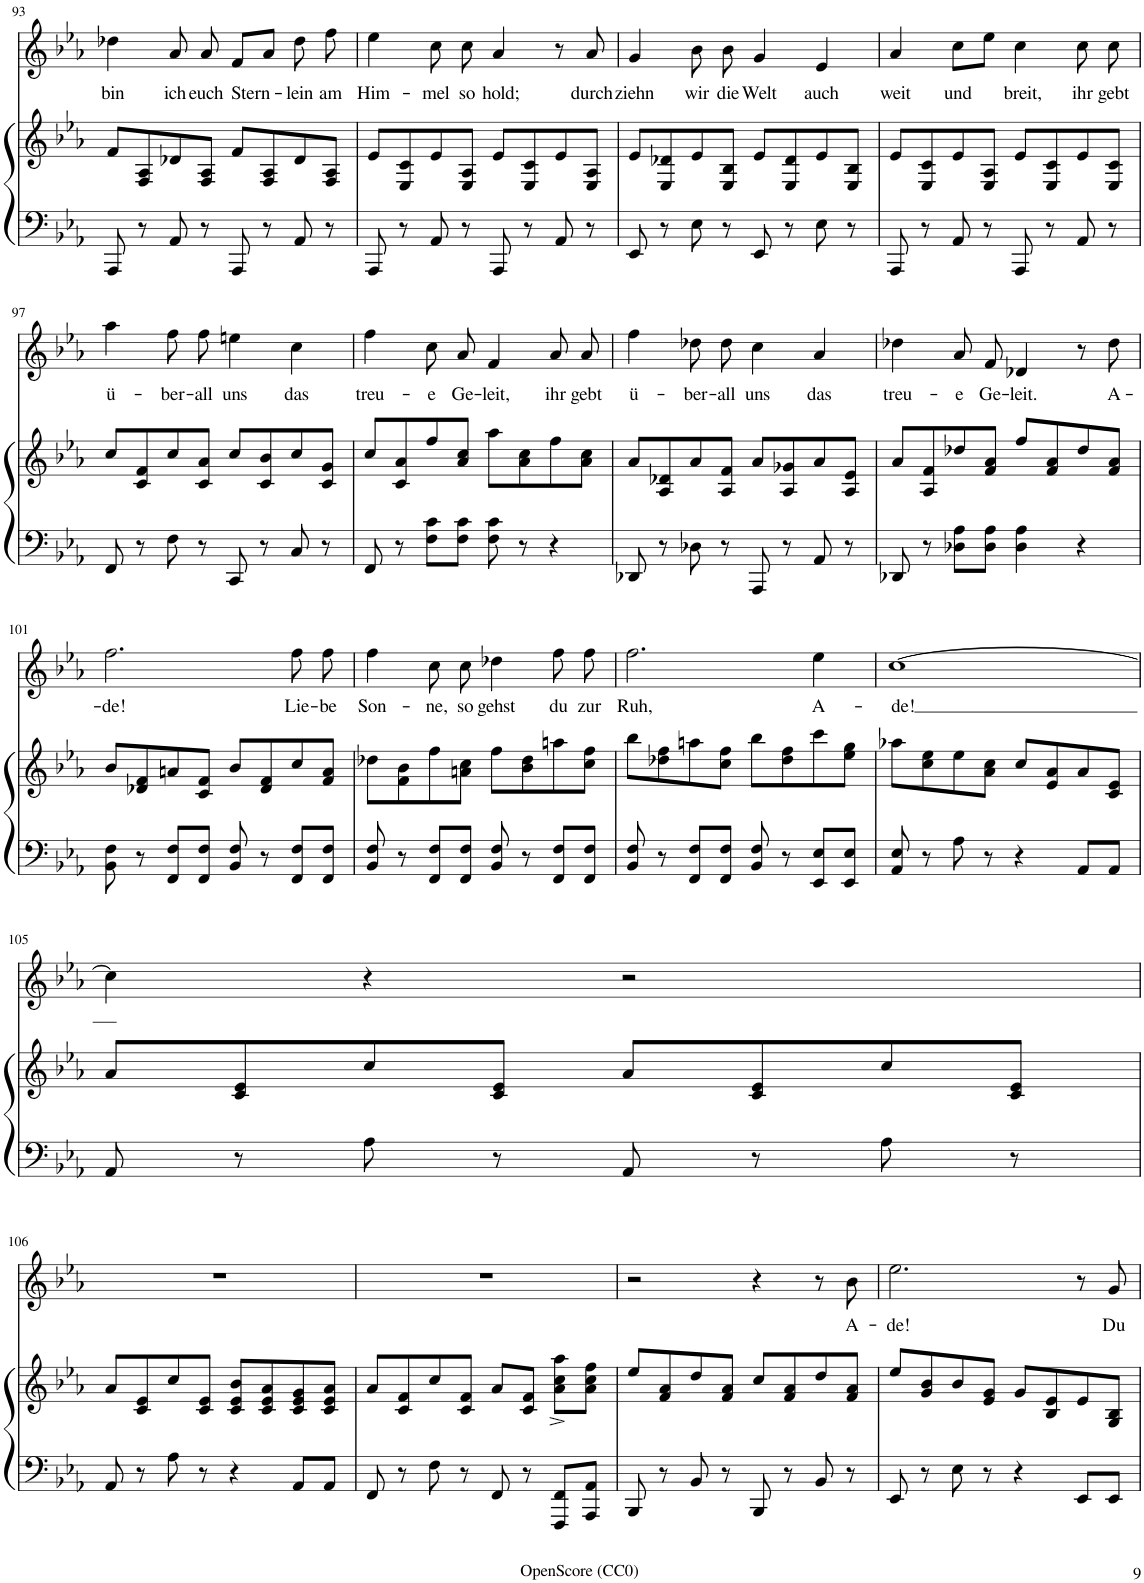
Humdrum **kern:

**kern	**kern	**kern	**text
*part2	*part2	*part1	*part1
*staff3	*staff2	*staff1	*staff1
*I"Piano	*	*I"Voice	*
*I'Pno	*	*	*
!!LO:PB:g=z
*clefF4	*clefG2	*clefG2	*
*k[b-e-a-]	*k[b-e-a-]	*k[b-e-a-]	*
*M4/4	*M4/4	*M4/4	*
*met(c)	*met(c)	*met(c)	*
=93	=93	=93	=93
!	!	!	!LO:LY:b
8AAA-/	8f/L	4dd-X\	bin
8r	8F/ 8A-/	.	.
!	!	!	!LO:LY:b
8AA-/	8d-X/	8a-/	ich
!	!	!	!LO:LY:b
8r	8F/ 8A-/J	8a-/	euch
!	!	!	!LO:LY:b
8AAA-/	8f/L	8f/L	Stern-
8r	8F/ 8A-/	8a-/J	.
!	!	!	!LO:LY:b
8AA-/	8d-/	8dd-\	-lein
!	!	!	!LO:LY:b
8r	8F/ 8A-/J	8ff\	am
=94	=94	=94	=94
!	!	!	!LO:LY:b
8AAA-/	8e-/L	4ee-\	Him-
8r	8E-/ 8c/	.	.
!	!	!	!LO:LY:b
8AA-/	8e-/	8cc\	-mel
!	!	!	!LO:LY:b
8r	8E-/ 8A-/J	8cc\	so
!	!	!	!LO:LY:b
8AAA-/	8e-/L	4a-/	hold;
8r	8E-/ 8c/	.	.
8AA-/	8e-/	8r	.
!	!	!	!LO:LY:b
8r	8E-/ 8A-/J	8a-/	durch-
=95	=95	=95	=95
!	!	!	!LO:LY:b
8EE-/	8e-/L	4g/	-ziehn
8r	8E-/ 8d-X/	.	.
!	!	!	!LO:LY:b
8E-\	8e-/	8b-\	wir
!	!	!	!LO:LY:b
8r	8E-/ 8B-/J	8b-\	die
!	!	!	!LO:LY:b
8EE-/	8e-/L	4g/	Welt
8r	8E-/ 8d-/	.	.
!	!	!	!LO:LY:b
8E-\	8e-/	4e-/	auch
8r	8E-/ 8B-/J	.	.
=96	=96	=96	=96
!	!	!	!LO:LY:b
8AAA-/	8e-/L	4a-/	weit
8r	8E-/ 8c/	.	.
!	!	!	!LO:LY:b
8AA-/	8e-/	8cc\L	und
8r	8E-/ 8A-/J	8ee-\J	.
!	!	!	!LO:LY:b
8AAA-/	8e-/L	4cc\	breit,
8r	8E-/ 8c/	.	.
!	!	!	!LO:LY:b
8AA-/	8e-/	8cc\	ihr
!	!	!	!LO:LY:b
8r	8E-/ 8c/J	8cc\	gebt
!!LO:LB:g=z
=97	=97	=97	=97
!	!	!	!LO:LY:b
8FF/	8cc/L	4aa-\	ü-
8r	8c/ 8f/	.	.
!	!	!	!LO:LY:b
8F\	8cc/	8ff\	-ber-
!	!	!	!LO:LY:b
8r	8c/ 8a-/J	8ff\	-all
!	!	!	!LO:LY:b
8CC/	8cc/L	4een\	uns
8r	8c/ 8b-/	.	.
!	!	!	!LO:LY:b
8C/	8cc/	4cc\	das
8r	8c/ 8g/J	.	.
=98	=98	=98	=98
!	!	!	!LO:LY:b
8FF/	8cc/L	4ff\	treu-
8r	8c/ 8a-/	.	.
!	!	!	!LO:LY:b
8F\ 8c\L	8ff/	8cc\	-e
!	!	!	!LO:LY:b
8F\ 8c\J	8a-/ 8cc/J	8a-/	Ge-
!	!	!	!LO:LY:b
8F\ 8c\	8aa-\L	4f/	-leit,
8r	8a-\ 8cc\	.	.
!	!	!	!LO:LY:b
4r	8ff\	8a-/	ihr
!	!	!	!LO:LY:b
.	8a-\ 8cc\J	8a-/	gebt
=99	=99	=99	=99
!	!	!	!LO:LY:b
8DD-X/	8a-/L	4ff\	ü-
8r	8A-/ 8d-X/	.	.
!	!	!	!LO:LY:b
8D-X\	8a-/	8dd-X\	-ber-
!	!	!	!LO:LY:b
8r	8A-/ 8f/J	8dd-\	-all
!	!	!	!LO:LY:b
8AAA-/	8a-/L	4cc\	uns
8r	8A-/ 8g-X/	.	.
!	!	!	!LO:LY:b
8AA-/	8a-/	4a-/	das
8r	8A-/ 8e-/J	.	.
=100	=100	=100	=100
!	!	!	!LO:LY:b
8DD-X/	8a-/L	4dd-X\	treu-
8r	8A-/ 8f/	.	.
!	!	!	!LO:LY:b
8D-X\ 8A-\L	8dd-X/	8a-/	-e
!	!	!	!LO:LY:b
8D-\ 8A-\J	8f/ 8a-/J	8f/	Ge-
!	!	!	!LO:LY:b
4D-\ 4A-\	8ff/L	4d-X/	-leit.
.	8f/ 8a-/	.	.
4r	8dd-/	8r	.
!	!	!	!LO:LY:b
.	8f/ 8a-/J	8dd-\	A-
!!LO:LB:g=z
=101	=101	=101	=101
!	!	!	!LO:LY:b
8BB-\ 8F\	8b-/L	2.ff\	-de!
8r	8d-X/ 8f/	.	.
8FF/ 8F/L	8an/	.	.
8FF/ 8F/J	8c/ 8f/J	.	.
8BB-/ 8F/	8b-/L	.	.
8r	8d-/ 8f/	.	.
!	!	!	!LO:LY:b
8FF/ 8F/L	8cc/	8ff\	Lie-
!	!	!	!LO:LY:b
8FF/ 8F/J	8f/ 8a/J	8ff\	-be
=102	=102	=102	=102
!	!	!	!LO:LY:b
8BB-/ 8F/	8dd-X\L	4ff\	Son-
8r	8f\ 8b-\	.	.
!	!	!	!LO:LY:b
8FF/ 8F/L	8ff\	8cc\	-ne,
!	!	!	!LO:LY:b
8FF/ 8F/J	8an\ 8cc\J	8cc\	so
!	!	!	!LO:LY:b
8BB-/ 8F/	8ff\L	4dd-X\	gehst
8r	8b-\ 8dd-\	.	.
!	!	!	!LO:LY:b
8FF/ 8F/L	8aan\	8ff\	du
!	!	!	!LO:LY:b
8FF/ 8F/J	8cc\ 8ff\J	8ff\	zur
=103	=103	=103	=103
!	!	!	!LO:LY:b
8BB-/ 8F/	8bb-\L	2.ff\	Ruh,
8r	8dd-X\ 8ff\	.	.
8FF/ 8F/L	8aan\	.	.
8FF/ 8F/J	8cc\ 8ff\J	.	.
8BB-/ 8F/	8bb-\L	.	.
8r	8dd-\ 8ff\	.	.
!	!	!	!LO:LY:b
8EE-/ 8E-/L	8ccc\	4ee-\	A-
8EE-/ 8E-/J	8ee-\ 8gg\J	.	.
=104	=104	=104	=104
!	!	!	!LO:LY:b
8AA-/ 8E-/	8aa-X\L	[1cc	-de!
8r	8cc\ 8ee-\	.	.
8A-\	8ee-\	.	.
8r	8a-\ 8cc\J	.	.
4r	8cc/L	.	.
.	8e-/ 8a-/	.	.
8AA-/L	8a-/	.	.
8AA-/J	8c/ 8e-/J	.	.
!!LO:LB:g=z
=105	=105	=105	=105
8AA-/	8a-/L	4cc\]	.
8r	8c/ 8e-/	.	.
8A-\	8cc/	4r	.
8r	8c/ 8e-/J	.	.
8AA-/	8a-/L	2r	.
8r	8c/ 8e-/	.	.
8A-\	8cc/	.	.
8r	8c/ 8e-/J	.	.
!!LO:LB:g=z
=106	=106	=106	=106
8AA-/	8a-/L	1r	.
8r	8c/ 8e-/	.	.
8A-\	8cc/	.	.
8r	8c/ 8e-/J	.	.
4r	8c/ 8e-/ 8b-/L	.	.
.	8c/ 8e-/ 8a-/	.	.
8AA-/L	8c/ 8e-/ 8g/	.	.
8AA-/J	8c/ 8e-/ 8a-/J	.	.
=107	=107	=107	=107
8FF/	8a-/L	1r	.
8r	8c/ 8f/	.	.
8F\	8cc/	.	.
8r	8c/ 8f/J	.	.
8FF/	8a-/L	.	.
8r	8c/ 8f/J	.	.
8FFF/ 8FF/L	8a-\^< 8cc\^< 8aa-\^<L	.	.
8AAA-/ 8AA-/J	8a-\ 8cc\ 8ff\J	.	.
=108	=108	=108	=108
8BBB-/	8ee-/L	2r	.
8r	8f/ 8a-/	.	.
8BB-/	8dd/	.	.
8r	8f/ 8a-/J	.	.
8BBB-/	8cc/L	4r	.
8r	8f/ 8a-/	.	.
8BB-/	8dd/	8r	.
!	!	!	!LO:LY:b
8r	8f/ 8a-/J	8b-\	A-
=109	=109	=109	=109
!	!	!	!LO:LY:b
8EE-/	8ee-/L	2.ee-\	-de!
8r	8g/ 8b-/	.	.
8E-\	8b-/	.	.
8r	8e-/ 8g/J	.	.
4r	8g/L	.	.
.	8B-/ 8e-/	.	.
8EE-/L	8e-/	8r	.
!	!	!	!LO:LY:b
8EE-/J	8G/ 8B-/J	8g/	Du
=	=	=	=
*-	*-	*-	*-
